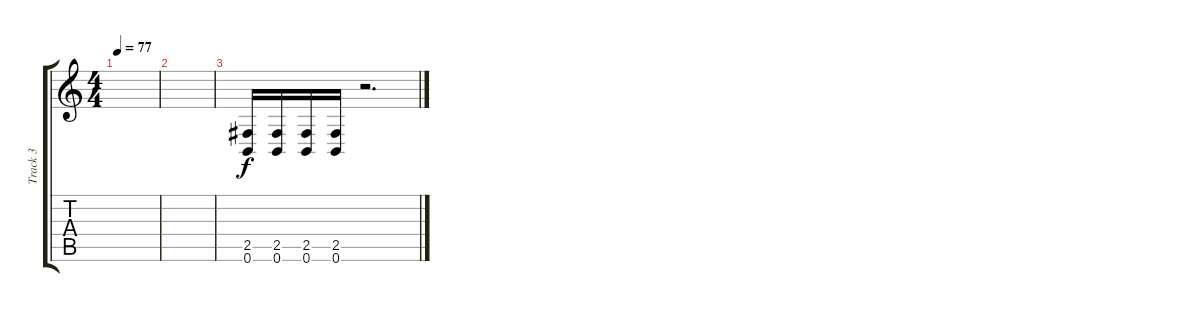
\track ("Track 3" "Track 3") {instrument distortionguitar}
\staff {score tabs}
\tuning (B3 Gb3 D3 A2 E2 B1) {hide}
\ts (4 4)
\tempo 77
\clef g2
\ks c
|
|
(2.5 0.6).16 (2.5 0.6).16 (2.5 0.6).16 (2.5 0.6).16 r.2{d}
